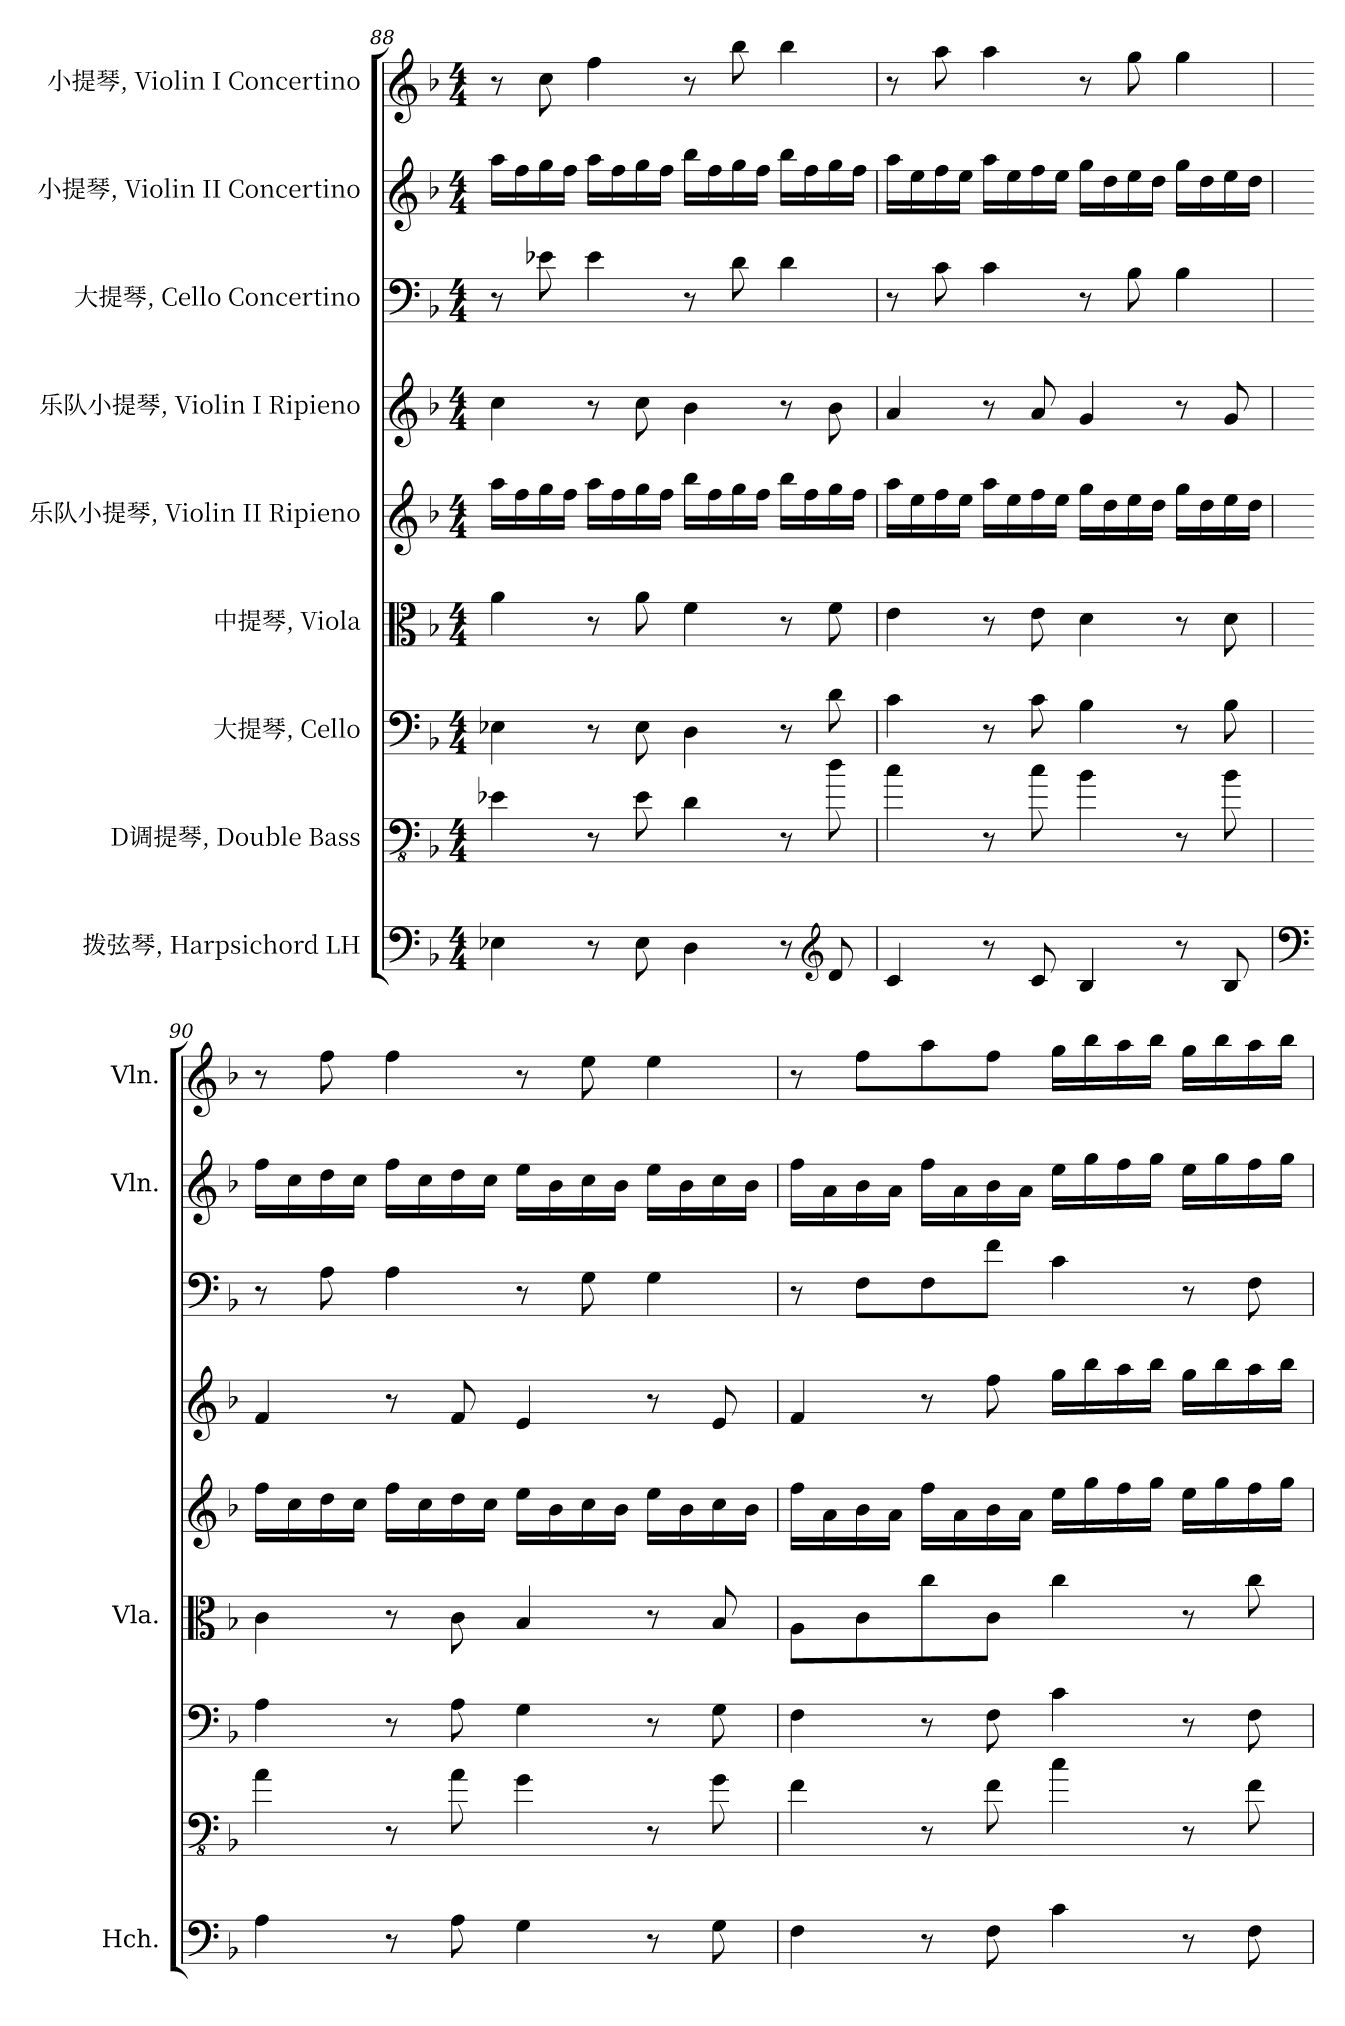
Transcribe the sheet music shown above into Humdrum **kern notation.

**kern	**kern	**kern	**kern	**kern	**kern	**kern	**kern	**kern
*part9	*part8	*part7	*part6	*part5	*part4	*part3	*part2	*part1
*staff9	*staff8	*staff7	*staff6	*staff5	*staff4	*staff3	*staff2	*staff1
*I"拨弦琴, Harpsichord LH	*I"D调提琴, Double Bass	*I"大提琴, Cello	*I"中提琴, Viola	*I"乐队小提琴, Violin II Ripieno	*I"乐队小提琴, Violin I Ripieno	*I"大提琴, Cello Concertino	*I"小提琴, Violin II Concertino	*I"小提琴, Violin I Concertino
*I'Hch.	*	*	*I'Vla.	*	*	*	*I'Vln.	*I'Vln.
*clefF4	*clefFv4	*clefF4	*clefC3	*clefG2	*clefG2	*clefF4	*clefG2	*clefG2
*	*ITrd7c12	*	*	*	*	*	*	*
*k[b-]	*k[b-]	*k[b-]	*k[b-]	*k[b-]	*k[b-]	*k[b-]	*k[b-]	*k[b-]
*M4/4	*M4/4	*M4/4	*M4/4	*M4/4	*M4/4	*M4/4	*M4/4	*M4/4
=88	=88	=88	=88	=88	=88	=88	=88	=88
4E-X\	4EE-X\	4E-X\	4a\	16aa\LL	4cc\	8r	16aa\LL	8r
.	.	.	.	16ff\	.	.	16ff\	.
.	.	.	.	16gg\	.	8e-X\	16gg\	8cc\
.	.	.	.	16ff\JJ	.	.	16ff\JJ	.
8r	8r	8r	8r	16aa\LL	8r	4e-\	16aa\LL	4ff\
.	.	.	.	16ff\	.	.	16ff\	.
8E-\	8EE-\	8E-\	8a\	16gg\	8cc\	.	16gg\	.
.	.	.	.	16ff\JJ	.	.	16ff\JJ	.
4D\	4DD\	4D\	4f\	16bb-\LL	4b-\	8r	16bb-\LL	8r
.	.	.	.	16ff\	.	.	16ff\	.
.	.	.	.	16gg\	.	8d\	16gg\	8bb-\
.	.	.	.	16ff\JJ	.	.	16ff\JJ	.
8r	8r	8r	8r	16bb-\LL	8r	4d\	16bb-\LL	4bb-\
.	.	.	.	16ff\	.	.	16ff\	.
*clefG2	*	*	*	*	*	*	*	*
8d/	8D\	8d\	8f\	16gg\	8b-\	.	16gg\	.
.	.	.	.	16ff\JJ	.	.	16ff\JJ	.
!!LO:PB:g=z
=89	=89	=89	=89	=89	=89	=89	=89	=89
4c/	4C\	4c\	4e\	16aa\LL	4a/	8r	16aa\LL	8r
.	.	.	.	16ee\	.	.	16ee\	.
.	.	.	.	16ff\	.	8c\	16ff\	8aa\
.	.	.	.	16ee\JJ	.	.	16ee\JJ	.
8r	8r	8r	8r	16aa\LL	8r	4c\	16aa\LL	4aa\
.	.	.	.	16ee\	.	.	16ee\	.
8c/	8C\	8c\	8e\	16ff\	8a/	.	16ff\	.
.	.	.	.	16ee\JJ	.	.	16ee\JJ	.
4B-/	4BB-\	4B-\	4d\	16gg\LL	4g/	8r	16gg\LL	8r
.	.	.	.	16dd\	.	.	16dd\	.
.	.	.	.	16ee\	.	8B-\	16ee\	8gg\
.	.	.	.	16dd\JJ	.	.	16dd\JJ	.
8r	8r	8r	8r	16gg\LL	8r	4B-\	16gg\LL	4gg\
.	.	.	.	16dd\	.	.	16dd\	.
8B-/	8BB-\	8B-\	8d\	16ee\	8g/	.	16ee\	.
.	.	.	.	16dd\JJ	.	.	16dd\JJ	.
=90	=90	=90	=90	=90	=90	=90	=90	=90
*clefF4	*	*	*	*	*	*	*	*
4A\	4AA\	4A\	4c\	16ff\LL	4f/	8r	16ff\LL	8r
.	.	.	.	16cc\	.	.	16cc\	.
.	.	.	.	16dd\	.	8A\	16dd\	8ff\
.	.	.	.	16cc\JJ	.	.	16cc\JJ	.
8r	8r	8r	8r	16ff\LL	8r	4A\	16ff\LL	4ff\
.	.	.	.	16cc\	.	.	16cc\	.
8A\	8AA\	8A\	8c\	16dd\	8f/	.	16dd\	.
.	.	.	.	16cc\JJ	.	.	16cc\JJ	.
4G\	4GG\	4G\	4B-/	16ee\LL	4e/	8r	16ee\LL	8r
.	.	.	.	16b-\	.	.	16b-\	.
.	.	.	.	16cc\	.	8G\	16cc\	8ee\
.	.	.	.	16b-\JJ	.	.	16b-\JJ	.
8r	8r	8r	8r	16ee\LL	8r	4G\	16ee\LL	4ee\
.	.	.	.	16b-\	.	.	16b-\	.
8G\	8GG\	8G\	8B-/	16cc\	8e/	.	16cc\	.
.	.	.	.	16b-\JJ	.	.	16b-\JJ	.
!!LO:PB:g=z
=91	=91	=91	=91	=91	=91	=91	=91	=91
4F\	4FF\	4F\	8A\L	16ff\LL	4f/	8r	16ff\LL	8r
.	.	.	.	16a\	.	.	16a\	.
.	.	.	8c\	16b-\	.	8F\L	16b-\	8ff\L
.	.	.	.	16a\JJ	.	.	16a\JJ	.
8r	8r	8r	8cc\	16ff\LL	8r	8F\	16ff\LL	8aa\
.	.	.	.	16a\	.	.	16a\	.
8F\	8FF\	8F\	8c\J	16b-\	8ff\	8f\J	16b-\	8ff\J
.	.	.	.	16a\JJ	.	.	16a\JJ	.
4c\	4C\	4c\	4cc\	16ee\LL	16gg\LL	4c\	16ee\LL	16gg\LL
.	.	.	.	16gg\	16bb-\	.	16gg\	16bb-\
.	.	.	.	16ff\	16aa\	.	16ff\	16aa\
.	.	.	.	16gg\JJ	16bb-\JJ	.	16gg\JJ	16bb-\JJ
8r	8r	8r	8r	16ee\LL	16gg\LL	8r	16ee\LL	16gg\LL
.	.	.	.	16gg\	16bb-\	.	16gg\	16bb-\
8F\	8FF\	8F\	8cc\	16ff\	16aa\	8F\	16ff\	16aa\
.	.	.	.	16gg\JJ	16bb-\JJ	.	16gg\JJ	16bb-\JJ
=	=	=	=	=	=	=	=	=
*-	*-	*-	*-	*-	*-	*-	*-	*-
